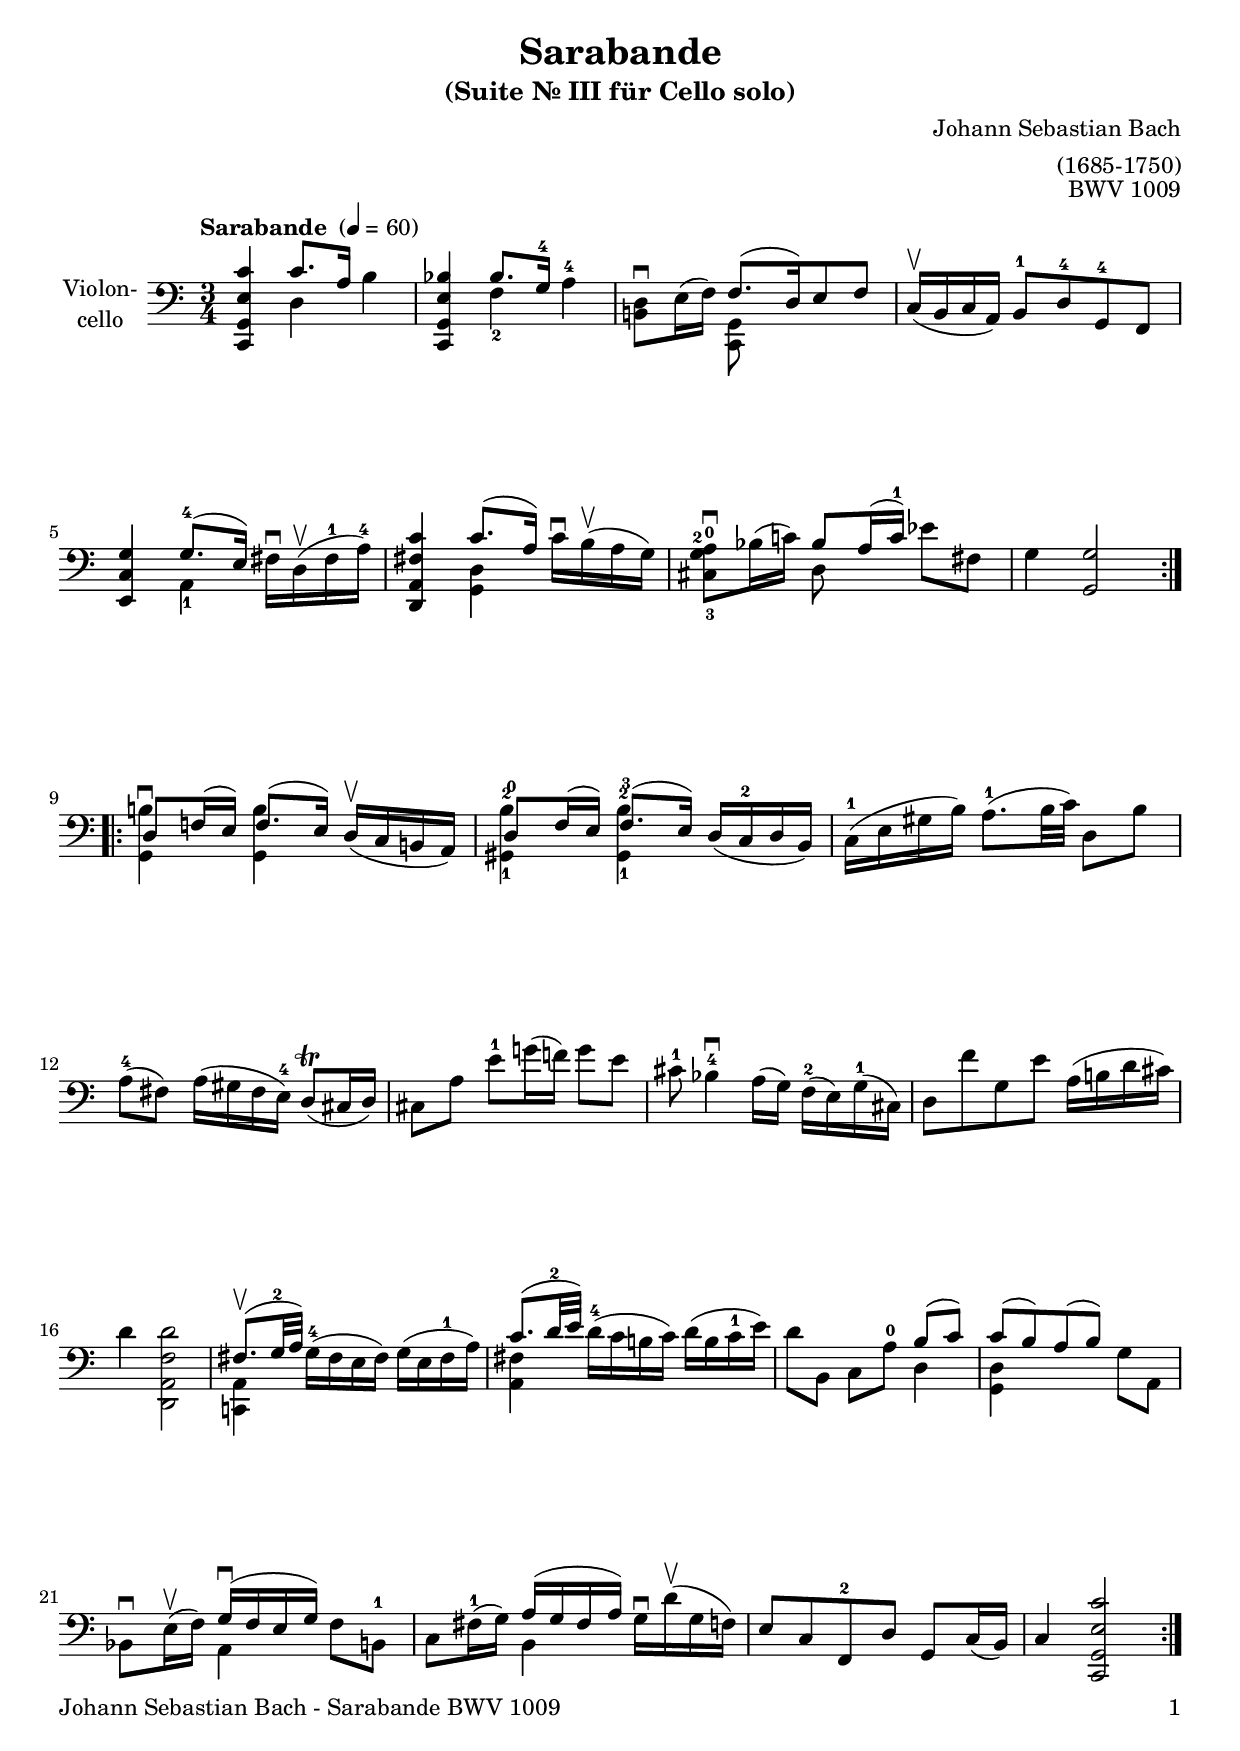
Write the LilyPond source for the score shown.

\version "2.24.1"
\include "deutsch.ly"

#(set-global-staff-size 20)

\header {
  title = "Sarabande"
  subtitle = "(Suite Nr. III für Cello solo)"
  composer = "Johann Sebastian Bach"
  arranger = "(1685-1750)"
  opus = "BWV 1009"
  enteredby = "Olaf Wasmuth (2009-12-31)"
}

voiceconsts = {
 \key c \major
% \clef "treble"
 \clef "bass"
 %\numericTimeSignature
 \compressEmptyMeasures
 \time 3/4
 \tempo "Sarabande " 4=60
}

mist = "string ensemble 1"
mivl = "violin"
miba = "cello"
mipz = "pizzicato strings"

va = \relative c, {
  \voiceconsts

  \repeat volta 2 {
    <c g' e' c'>4 << { c''8. a16 } \\ d,4 >> h'4
    <c,, g' e' b'> << { b''8. g16-4 } \\ f4-2 >> a4-4
    <h,! d>8\downbow e16( f) << { f8.[( d16) e8 f] } \\ { <c, g'>8 s4. } >>
    c'16\upbow( h c a) h8-1 d-4 g,-4 f
    <e c' g'>4 << { g'8.-4( e16) } \\ a,4-1 >> fis'16\downbow d(\upbow fis-1 a-4)
    
    <d,, a' fis' c'>4 << { c''8.( a16) } \\ <g, d'>4 >> c'16\downbow h(\upbow a g)
    <cis,-3 g'-2 a-0>8\downbow b'16( c!) << { b8 a16( c-1) } \\ d,8 s >> es' fis,
    g4 <g, g'>2
  }
  
  \repeat volta 2 {
    << { d'8 f!16( e) f8.( e16) } \\ { <g, h'!>4^\downbow <g h'> } >> d'16(\upbow c h! a)
    << { d8-0 f16( e) f8.-3( e16) } \\ { <gis,-1 h'-2>4 <gis-1 h'-2> } >> d'16( c-2 d h)
    c-1( e gis h) a8.-1( h32 c) d,8 h'
    a(-4 fis) a16( gis fis e-4) d8\trill( cis16 d)
    
    cis8 a' e'-1 g!16( f!) g8 e
    cis-1 b4-4\downbow a16( g) f-2( e) g-1( cis,!)
    d8 f' g, e' a,16( h! d cis)
    d4 <d,, a' f' d'>2
    
    << { fis'8.\upbow( g32-2 a) } \\ <c,,! a'>4 >> g''16-4( fis e fis) g( e fis-1 a)
    << { c8.( d32-2 e) } \\ <a,, fis'>4 >> d'16-4( c h! c) d( h c-1 e)
    d8[ h,] c[ a'-0] << { h( c) } \\ d,4 >>
    << { c'8[( h) a( h]) } \\ { <g, d'>4 s } >> g'8 a,
    
    b\downbow e16(\upbow f) << { g\downbow( f e g) } \\ a,4 >> f'8 h,-1
    c fis16-1( g) << { a( g fis a) } \\ h,4 >> g'16\downbow d'\upbow( g, f)
    e8[ c f,-2 d'] g,[ c16( h)]
    c4 <c, g' e' c'>2
  }
}


music = \new StaffGroup <<
      \new Staff {
	\set Staff.midiInstrument = \miba
	\set Staff.instrumentName = \markup \center-column { "Violon-" "cello" }
	\transpose c c { \va }
      }
>>

\book {
   \paper {
    print-page-number = ##t
    print-first-page-number = ##t
    ragged-last-bottom = ##f
    oddHeaderMarkup = \markup \null
    evenHeaderMarkup = \markup \null
    oddFooterMarkup = \markup {
      \fill-line {
        \if \should-print-page-number
        "Johann Sebastian Bach - Sarabande BWV 1009" \fromproperty #'page:page-number-string
      }
    }
    evenFooterMarkup = \oddFooterMarkup
  } \score {
    \music
    \layout {}
  }

  \score {
    \unfoldRepeats \music

    \midi {
      \context {
        \Score
      }
    }
  }
}